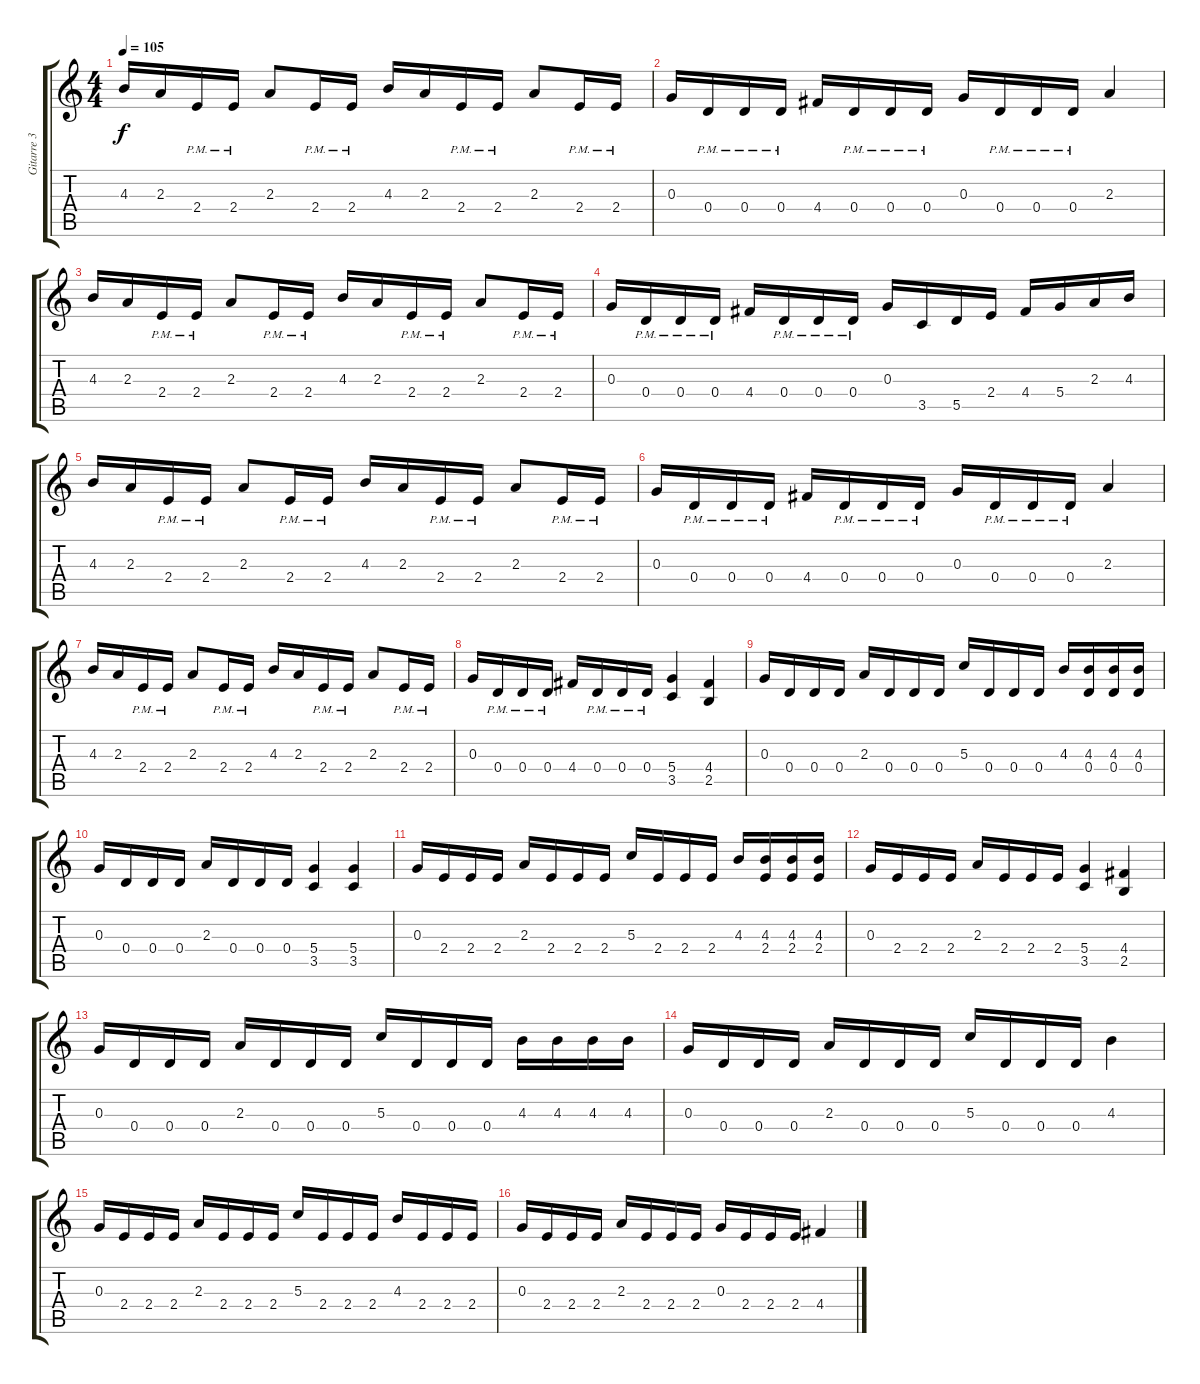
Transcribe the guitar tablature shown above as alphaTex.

\track ("Gitarre 3" "Gitarre 3") {instrument overdrivenguitar}
\staff {score tabs}
\tuning (E4 B3 G3 D3 A2 E2) {hide}
\ts (4 4)
\tempo 105
\clef g2
\ks c
4.3.16{dy f} 2.3.16 2.4{pm}.16 2.4{pm}.16 2.3.8 2.4{pm}.16 2.4{pm}.16 4.3.16 2.3.16 2.4{pm}.16 2.4{pm}.16 2.3.8 2.4{pm}.16 2.4{pm}.16 |
0.3.16 0.4{pm}.16 0.4{pm}.16 0.4{pm}.16 4.4.16 0.4{pm}.16 0.4{pm}.16 0.4{pm}.16 0.3.16 0.4{pm}.16 0.4{pm}.16 0.4{pm}.16 2.3.4 |
4.3.16 2.3.16 2.4{pm}.16 2.4{pm}.16 2.3.8 2.4{pm}.16 2.4{pm}.16 4.3.16 2.3.16 2.4{pm}.16 2.4{pm}.16 2.3.8 2.4{pm}.16 2.4{pm}.16 |
0.3.16 0.4{pm}.16 0.4{pm}.16 0.4{pm}.16 4.4.16 0.4{pm}.16 0.4{pm}.16 0.4{pm}.16 0.3.16 3.5.16 5.5.16 2.4.16 4.4.16 5.4.16 2.3.16 4.3.16 |
4.3.16 2.3.16 2.4{pm}.16 2.4{pm}.16 2.3.8 2.4{pm}.16 2.4{pm}.16 4.3.16 2.3.16 2.4{pm}.16 2.4{pm}.16 2.3.8 2.4{pm}.16 2.4{pm}.16 |
0.3.16 0.4{pm}.16 0.4{pm}.16 0.4{pm}.16 4.4.16 0.4{pm}.16 0.4{pm}.16 0.4{pm}.16 0.3.16 0.4{pm}.16 0.4{pm}.16 0.4{pm}.16 2.3.4 |
4.3.16 2.3.16 2.4{pm}.16 2.4{pm}.16 2.3.8 2.4{pm}.16 2.4{pm}.16 4.3.16 2.3.16 2.4{pm}.16 2.4{pm}.16 2.3.8 2.4{pm}.16 2.4{pm}.16 |
0.3.16 0.4{pm}.16 0.4{pm}.16 0.4{pm}.16 4.4.16 0.4{pm}.16 0.4{pm}.16 0.4{pm}.16 (5.4 3.5).4 (4.4 2.5).4 |
0.3.16 0.4.16 0.4.16 0.4.16 2.3.16 0.4.16 0.4.16 0.4.16 5.3.16 0.4.16 0.4.16 0.4.16 4.3.16 (4.3 0.4).16 (4.3 0.4).16 (4.3 0.4).16 |
0.3.16 0.4.16 0.4.16 0.4.16 2.3.16 0.4.16 0.4.16 0.4.16 (5.4 3.5).4 (5.4 3.5).4 |
0.3.16 2.4.16 2.4.16 2.4.16 2.3.16 2.4.16 2.4.16 2.4.16 5.3.16 2.4.16 2.4.16 2.4.16 4.3.16 (4.3 2.4).16 (4.3 2.4).16 (4.3 2.4).16 |
0.3.16 2.4.16 2.4.16 2.4.16 2.3.16 2.4.16 2.4.16 2.4.16 (5.4 3.5).4 (4.4 2.5).4 |
0.3.16 0.4.16 0.4.16 0.4.16 2.3.16 0.4.16 0.4.16 0.4.16 5.3.16 0.4.16 0.4.16 0.4.16 4.3.16 4.3.16 4.3.16 4.3.16 |
0.3.16 0.4.16 0.4.16 0.4.16 2.3.16 0.4.16 0.4.16 0.4.16 5.3.16 0.4.16 0.4.16 0.4.16 4.3.4 |
0.3.16 2.4.16 2.4.16 2.4.16 2.3.16 2.4.16 2.4.16 2.4.16 5.3.16 2.4.16 2.4.16 2.4.16 4.3.16 2.4.16 2.4.16 2.4.16 |
0.3.16 2.4.16 2.4.16 2.4.16 2.3.16 2.4.16 2.4.16 2.4.16 0.3.16 2.4.16 2.4.16 2.4.16 4.4.4
